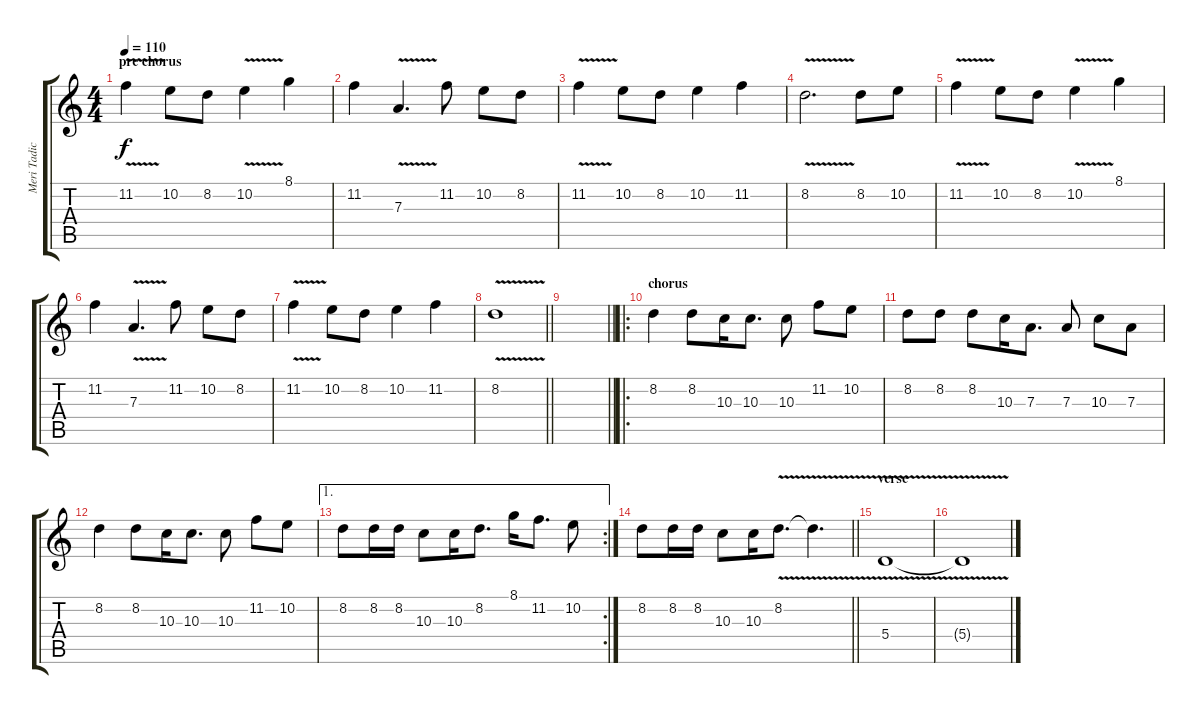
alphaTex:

\track ("Meri Tadic" "Meri Tadic") {instrument fiddle}
\staff {score tabs}
\tuning (B4 Gb4 D4 A3 E3 B2) {hide}
\ts (4 4)
\section ("" "pre chorus")
\tempo 110
\clef g2
\ks c
11.2{v}.4{dy f} 10.2.8 8.2.8 10.2{v}.4 8.1.4 |
11.2.4 7.3{v}.4{d} 11.2.8 10.2.8 8.2.8 |
11.2{v}.4 10.2.8 8.2.8 10.2.4 11.2.4 |
8.2{v}.2{d} 8.2.8 10.2.8 |
11.2{v}.4 10.2.8 8.2.8 10.2{v}.4 8.1.4 |
11.2.4 7.3{v}.4{d} 11.2.8 10.2.8 8.2.8 |
11.2{v}.4 10.2.8 8.2.8 10.2.4 11.2.4 |
\barLineRight lightlight
8.2{v}.1 |
\section ("" "")
\barLineRight lightlight
|
\ro
\section ("" "chorus")
8.2.4 8.2.8 10.3.16 10.3.8{d} 10.3.8 11.2.8 10.2.8 |
8.2.8 8.2.8 8.2.8 10.3.16 7.3.8{d} 7.3.8 10.3.8 7.3.8 |
8.2.4 8.2.8 10.3.16 10.3.8{d} 10.3.8 11.2.8 10.2.8 |
\ae 1
\rc 2
8.2.8 8.2.16 8.2.16 10.3.8 10.3.16 8.2.8{d} 8.1.16 11.2.8{d} 10.2.8 |
\barLineRight lightlight
8.2.8 8.2.16 8.2.16 10.3.8 10.3.16 8.2{v}.8{d} 8.2{t}.4{d} |
\section ("" "verse")
5.4{v}.1{volume 11} |
5.4{t}.1
